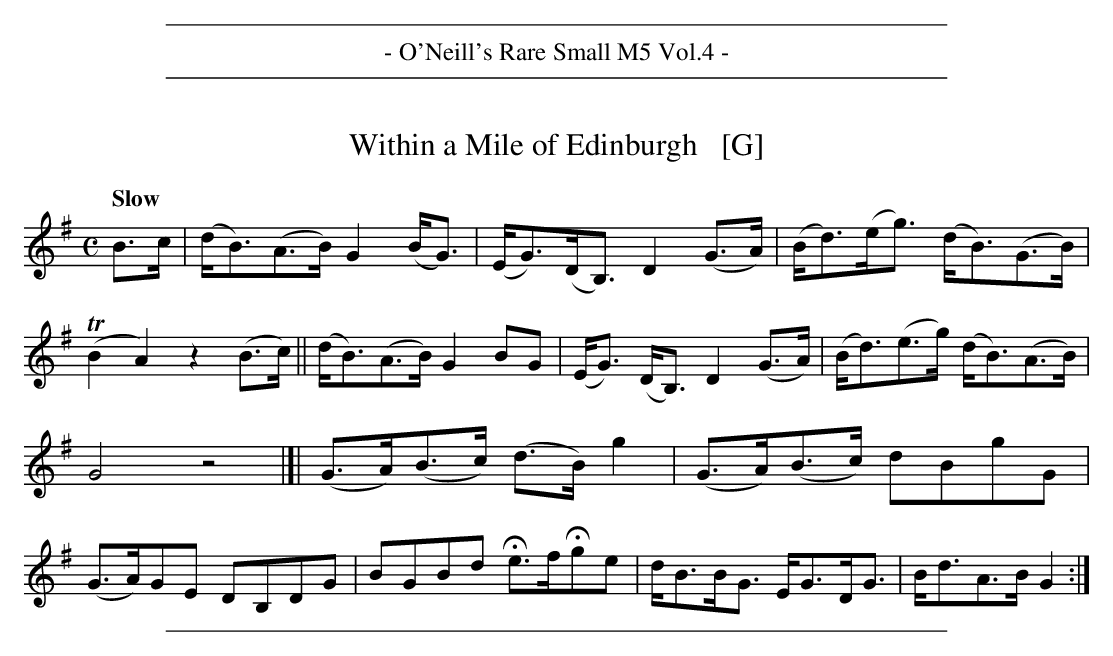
X:1
T: Within a Mile of Edinburgh   [G]
Q: "Slow"
M: C
L: 1/8
K: G
B>c |\
(d<B)(A>B) G2(B<G) | (E<G)(D<B,) D2(G>A) |\
(B<d)(e<g) (d<B)(G>B) | (TB2A2) z2(B>c) ||\
(d<B)(A>B) G2BG | (E<G) (D<B,) D2(G>A) |\
(B<d)(e>g) (d<B)(A>B) |
G4 z4 |]| (G>A)(B>c) (d>B)g2 | (G>A)(B>c) dBgG |\
(G>A)GE DB,DG | BGBd He>fHge |\
d<BB<G E<GD<G | B<dA>B G2 :|
